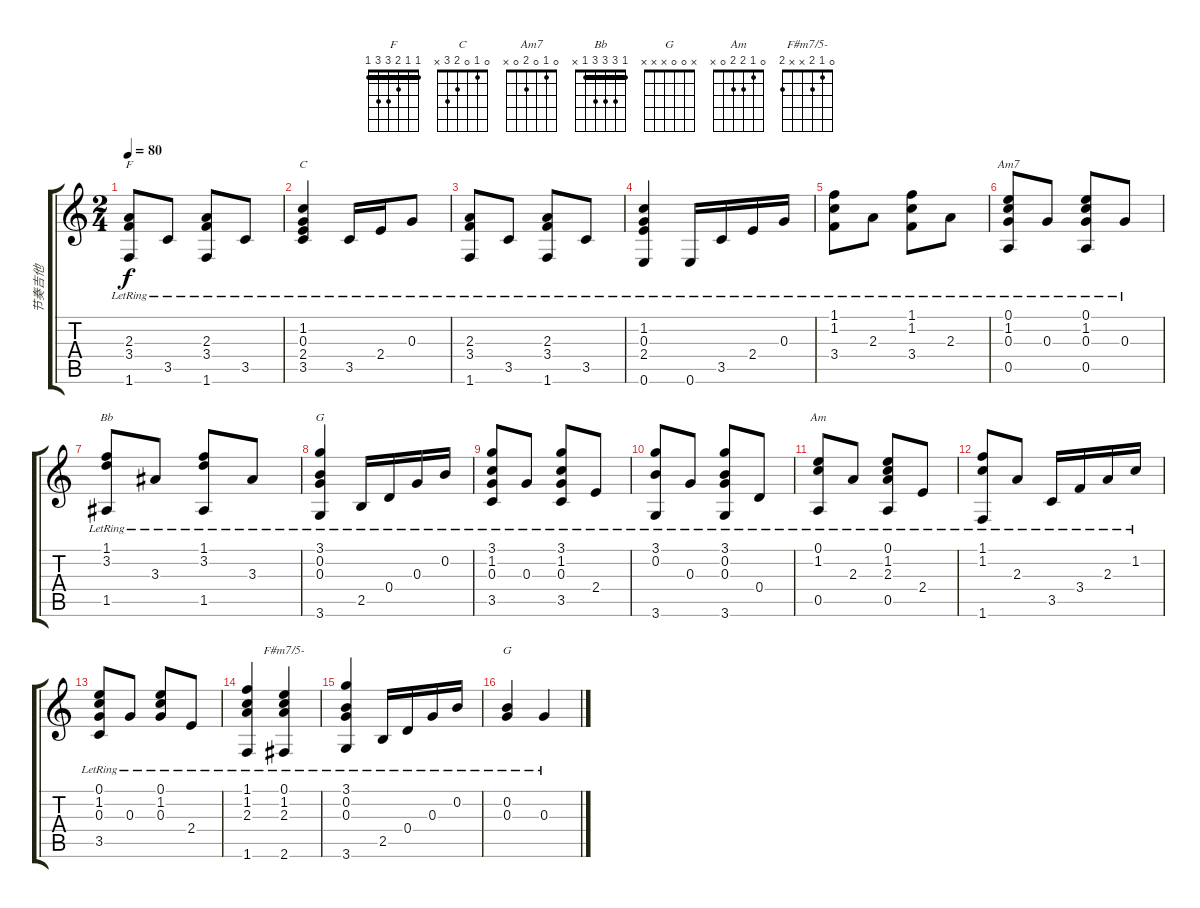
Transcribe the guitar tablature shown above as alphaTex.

\track ("节奏吉他" "节奏吉他") {instrument acousticguitarsteel}
\staff {score tabs}
\tuning (E4 B3 G3 D3 A2 E2) {hide}
\chord ("F" 1 1 2 3 3 1) {barre 1}
\chord ("C" 0 1 0 2 3 x)
\chord ("Am7" 0 1 0 2 0 x)
\chord ("Bb" 1 3 3 3 1 x) {barre 1}
\chord ("G" 3 0 0 0 2 3)
\chord ("Am" 0 1 2 2 0 x)
\chord ("F#m7/5-" 0 1 2 x x 2)
\chord ("G" x 0 0 x x x)
\ts (2 4)
\tempo 80
\clef g2
\ks c
(2.3{lr} 3.4{lr} 1.6{lr}).8{ch "F" dy f} 3.5{lr}.8 (2.3{lr} 3.4{lr} 1.6{lr}).8 3.5{lr}.8 |
(1.2{lr} 0.3{lr} 2.4{lr} 3.5{lr}).4{ch "C"} 3.5{lr}.16 2.4{lr}.16 0.3{lr}.8 |
(2.3{lr} 3.4{lr} 1.6{lr}).8 3.5{lr}.8 (2.3{lr} 3.4{lr} 1.6{lr}).8 3.5{lr}.8 |
(1.2{lr} 0.3{lr} 2.4{lr} 0.6{lr}).4 0.6{lr}.16 3.5{lr}.16 2.4{lr}.16 0.3{lr}.16 |
(1.1{lr} 1.2{lr} 3.4{lr}).8 2.3{lr}.8 (1.1{lr} 1.2{lr} 3.4{lr}).8 2.3{lr}.8 |
(0.1{lr} 1.2{lr} 0.3{lr} 0.5{lr}).8{ch "Am7"} 0.3{lr}.8 (0.1{lr} 1.2{lr} 0.3{lr} 0.5{lr}).8 0.3{lr}.8 |
(1.1{lr} 3.2{lr} 1.5{lr}).8{ch "Bb"} 3.3{lr}.8 (1.1{lr} 3.2{lr} 1.5{lr}).8 3.3{lr}.8 |
(3.1{lr} 0.2{lr} 0.3{lr} 3.6{lr}).4{ch "G"} 2.5{lr}.16 0.4{lr}.16 0.3{lr}.16 0.2{lr}.16 |
(3.1{lr} 1.2{lr} 0.3{lr} 3.5{lr}).8 0.3{lr}.8 (3.1{lr} 1.2{lr} 0.3{lr} 3.5{lr}).8 2.4{lr}.8 |
(3.1{lr} 0.2{lr} 3.6{lr}).8 0.3{lr}.8 (3.1{lr} 0.2{lr} 0.3{lr} 3.6{lr}).8 0.4{lr}.8 |
(0.1{lr} 1.2{lr} 0.5{lr}).8{ch "Am"} 2.3{lr}.8 (0.1{lr} 1.2{lr} 2.3{lr} 0.5{lr}).8 2.4{lr}.8 |
(1.1{lr} 1.2{lr} 1.6{lr}).8 2.3{lr}.8 3.5{lr}.16 3.4{lr}.16 2.3{lr}.16 1.2{lr}.16 |
(0.1{lr} 1.2{lr} 0.3{lr} 3.5{lr}).8 0.3{lr}.8 (0.1{lr} 1.2{lr} 0.3{lr}).8 2.4{lr}.8 |
(1.1{lr} 1.2{lr} 2.3{lr} 1.6{lr}).4 (0.1{lr} 1.2{lr} 2.3{lr} 2.6{lr}).4{ch "F#m7/5-"} |
(3.1{lr} 0.2{lr} 0.3{lr} 3.6{lr}).4 2.5{lr}.16 0.4{lr}.16 0.3{lr}.16 0.2{lr}.16 |
(0.2{lr} 0.3{lr}).4{ch "G"} 0.3{lr}.4
